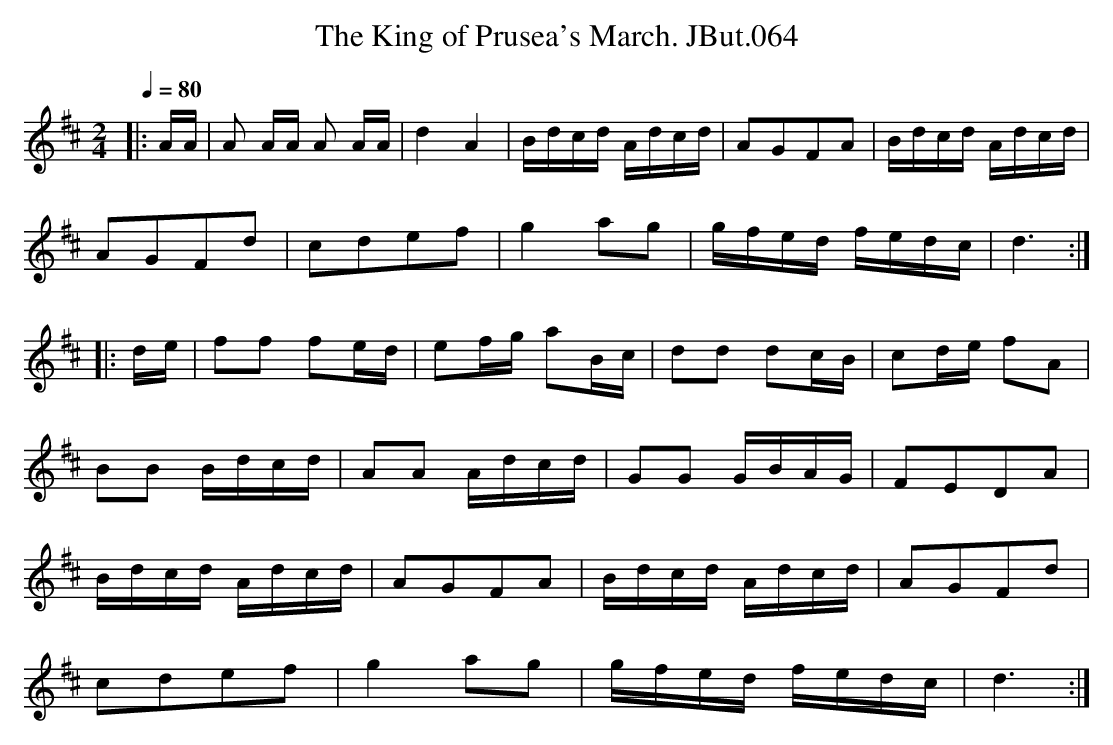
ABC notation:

X:1
T:King of Prusea's March. JBut.064, The
M:2/4
L:1/16
Q:1/4=80
K:D
|:AA|A2 AA A2 AA|d4 A4|Bdcd Adcd|A2G2F2A2|Bdcd Adcd|
A2G2F2d2|c2d2e2f2|g4a2g2|gfed fedc|d6:|
|:de|f2f2 f2ed|e2fg a2Bc|d2d2 d2cB|c2de f2A2|
B2B2 Bdcd|A2A2 Adcd|G2G2 GBAG|F2E2D2A2|
Bdcd Adcd|A2G2F2A2|Bdcd Adcd|A2G2F2d2|
c2d2e2f2|g4a2g2|gfed fedc|d6:|
